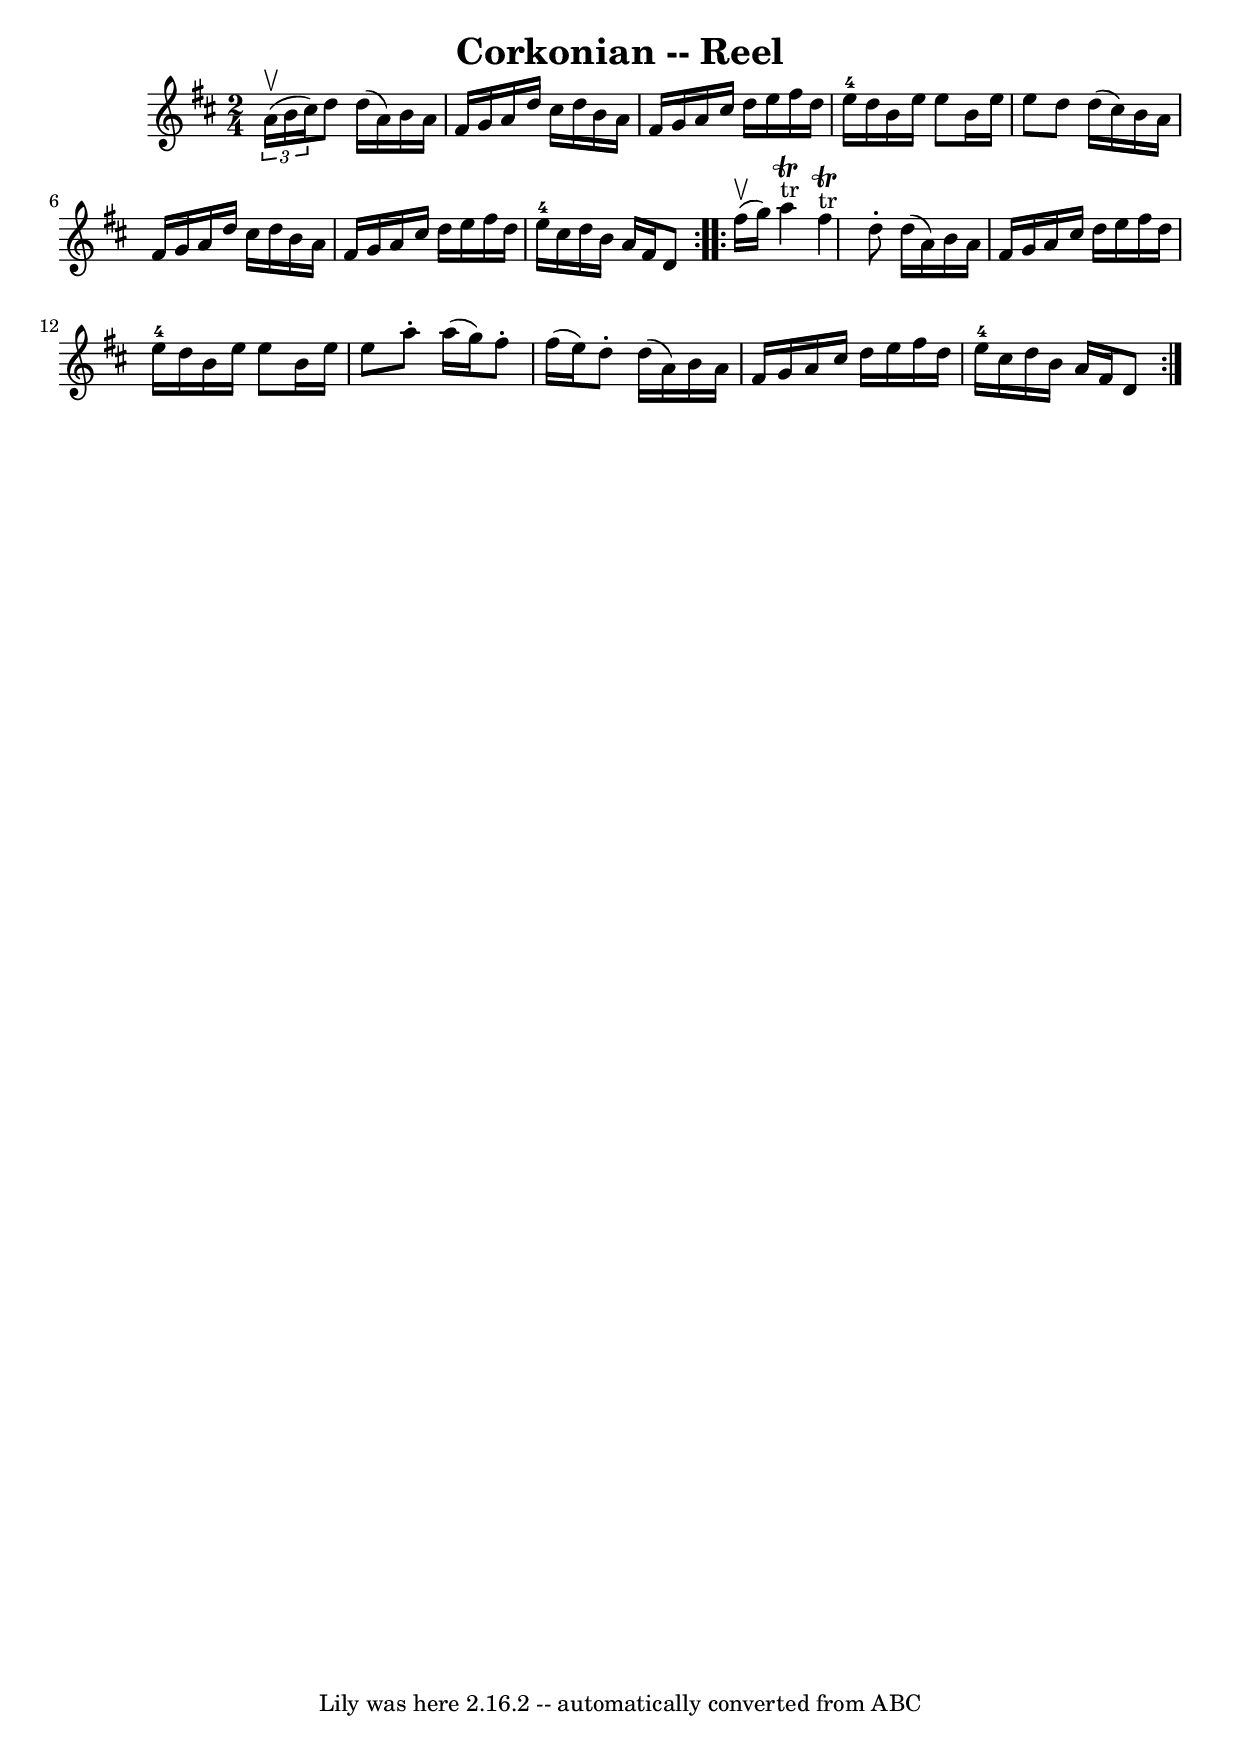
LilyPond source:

\version "2.7.40"
\include "Mammoth.ily"
\header {
	%% book = "Ryan's Mammoth Collection"
	crossRefNumber = "1"
	footnotes = "\\\\146\\\\Similar to The Merry Blacksmith"
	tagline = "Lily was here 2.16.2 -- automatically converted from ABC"
	title = "Corkonian -- Reel"
}
voicedefault =  {
\set Score.defaultBarType = "empty"

\repeat volta 2 {
\time 2/4 \key d \major   \times 2/3 { a'16^\upbow(b'16 cis''16) } 
|
 d''8 d''16 (a'16) b'16 a'16 fis'16 g'16    
|
 a'16 d''16 cis''16 d''16 b'16 a'16 fis'16 g'16  
  |
 a'16 cis''16 d''16 e''16 fis''16 d''16 e''16 
-4 d''16    |
 b'16 e''16 e''8 b'16 e''16 e''8    
|
 d''8 d''16 (cis''16) b'16 a'16 fis'16 g'16    
|
 a'16 d''16 cis''16 d''16 b'16 a'16 fis'16 g'16  
  |
 a'16 cis''16 d''16 e''16 fis''16 d''16 e''16 
-4 cis''16    |
 d''16 b'16 a'16 fis'16 d'8    
} \repeat volta 2 { fis''16^\upbow(g''16) |
 a''4 
^"tr"^\trill fis''4^"tr"^\trill   |
 d''8 -. d''16 (a'16)  
 b'16 a'16 fis'16 g'16    |
 a'16 cis''16 d''16 e''16 
 fis''16 d''16 e''16-4 d''16    |
 b'16 e''16 e''8   
 b'16 e''16 e''8    |
 a''8 -. a''16 (g''16) fis''8 
-. fis''16 (e''16)   |
 d''8 -. d''16 (a'16) b'16    
a'16 fis'16 g'16    |
 a'16 cis''16 d''16 e''16    
fis''16 d''16 e''16-4 cis''16    |
 d''16 b'16 a'16    
fis'16 d'8    }   
}

\score{
    <<

	\context Staff="default"
	{
	    \voicedefault 
	}

    >>
	\layout {
	}
	\midi {}
}
